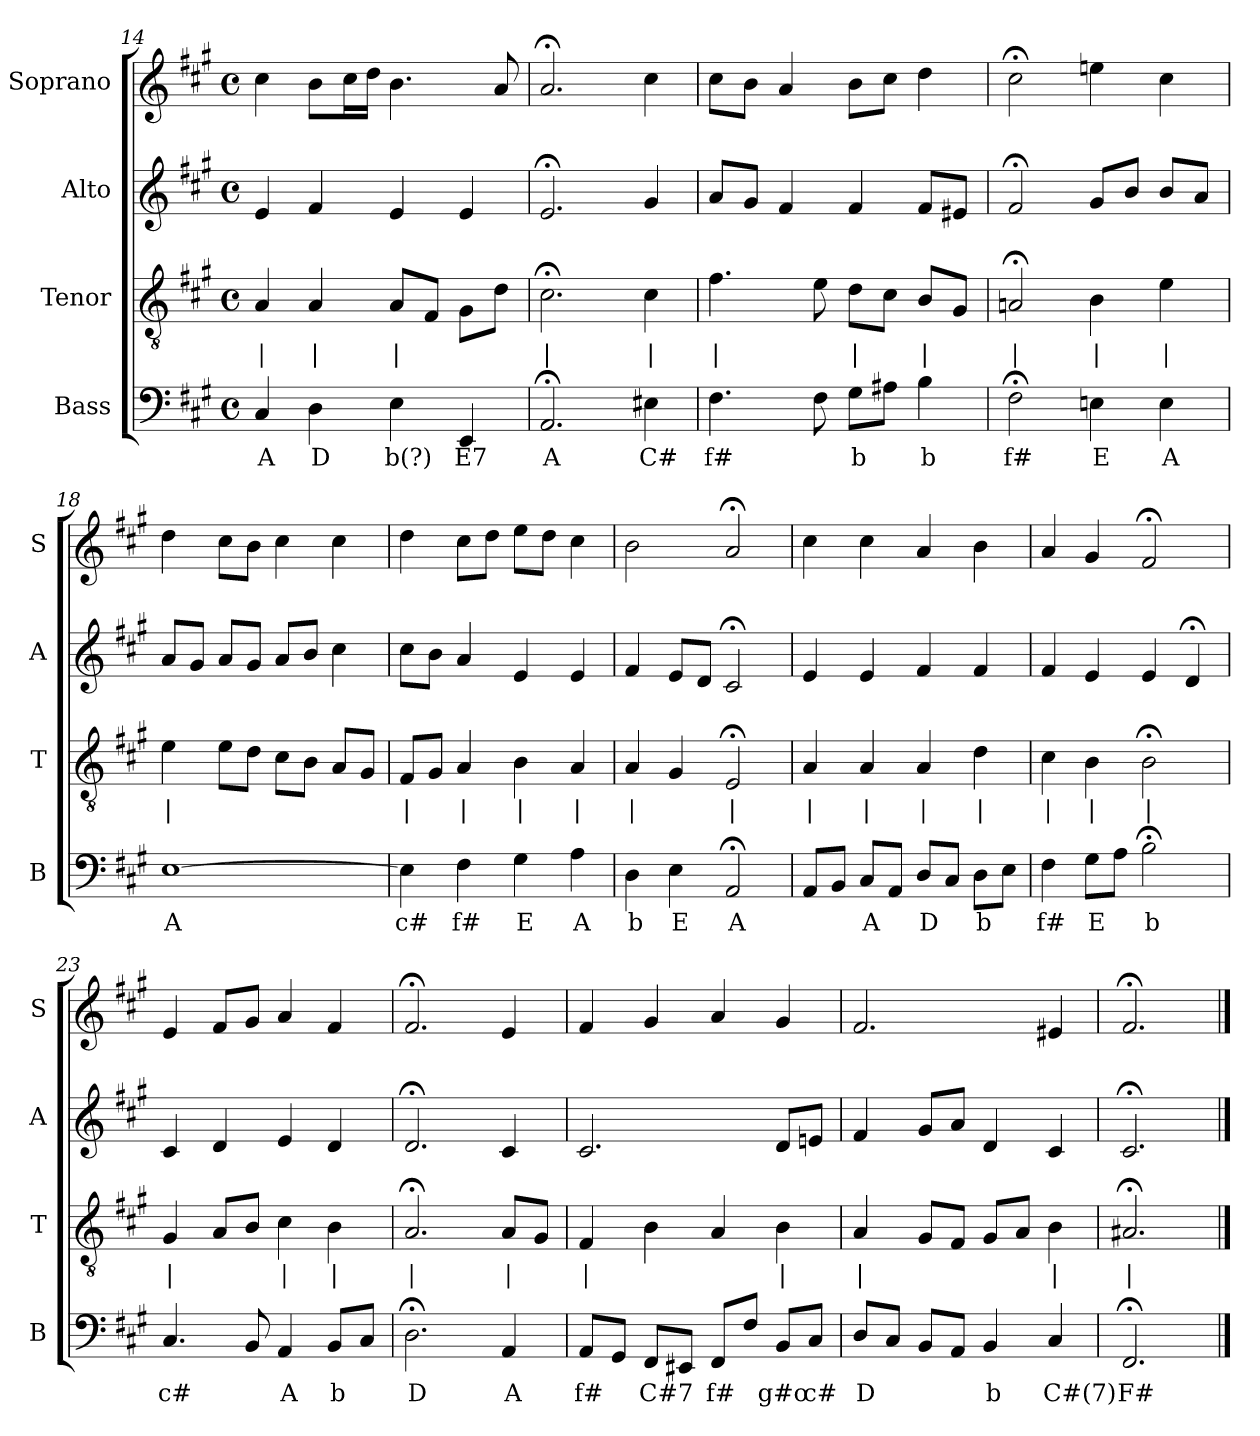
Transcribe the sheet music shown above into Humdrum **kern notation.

**kern	**text	**kern	**text	**kern	**kern
*part4	*part4	*part3	*part3	*part2	*part1
*staff4	*staff4	*staff3	*staff3	*staff2	*staff1
*I"Bass	*	*I"Tenor	*	*I"Alto	*I"Soprano
*I'B	*	*I'T	*	*I'A	*I'S
*clefF4	*	*clefGv2	*	*clefG2	*clefG2
*k[f#c#g#]	*	*k[f#c#g#]	*	*k[f#c#g#]	*k[f#c#g#]
*f#:	*	*f#:	*	*f#:	*f#:
*M4/4	*	*M4/4	*	*M4/4	*M4/4
*met(c)	*	*met(c)	*	*met(c)	*met(c)
=14	=14	=14	=14	=14	=14
4C#	A	4A	|	4e	4cc#
4D	D	4A	|	4f#	8bL
.	.	.	.	.	16cc#L
.	.	.	.	.	16ddJJ
4E	b(?)	8AL	|	4e	4.b
.	.	8F#J	.	.	.
4EE	E7	8G#L	.	4e	.
.	.	8dJ	.	.	8a
=15	=15	=15	=15	=15	=15
2.AA;<	A	2.c#;<	|	2.e;<	2.a;<
4E#X	C#	4c#	|	4g#	4cc#
=16	=16	=16	=16	=16	=16
4.F#	f#	4.f#	|	8aL	8cc#L
.	.	.	.	8g#J	8bJ
.	.	.	.	4f#	4a
8F#	.	8e	.	.	.
8G#L	b	8dL	|	4f#	8bL
8A#XJ	.	8c#J	.	.	8cc#J
4B	b	8BL	|	8f#L	4dd
.	.	8G#J	.	8e#XJ	.
=17	=17	=17	=17	=17	=17
2F#;<	f#	2An;<	|	2f#;<	2cc#;<
4En	E	4B	|	8g#L	4een
.	.	.	.	8bJ	.
4E	A	4e	|	8bL	4cc#
.	.	.	.	8aJ	.
=18	=18	=18	=18	=18	=18
[1E	A	4e	|	8aL	4dd
.	.	.	.	8g#J	.
.	.	8eL	.	8aL	8cc#L
.	.	8dJ	.	8g#J	8bJ
.	.	8c#L	.	8aL	4cc#
.	.	8BJ	.	8bJ	.
.	.	8AL	.	4cc#	4cc#
.	.	8G#J	.	.	.
=19	=19	=19	=19	=19	=19
4E]	c#	8F#L	|	8cc#L	4dd
.	.	8G#J	.	8bJ	.
4F#	f#	4A	|	4a	8cc#L
.	.	.	.	.	8ddJ
4G#	E	4B	|	4e	8eeL
.	.	.	.	.	8ddJ
4A	A	4A	|	4e	4cc#
=20	=20	=20	=20	=20	=20
4D	b	4A	|	4f#	2b
4E	E	4G#	.	8eL	.
.	.	.	.	8dJ	.
2AA;<	A	2E;<	|	2c#;<	2a;<
=21	=21	=21	=21	=21	=21
8AAL	.	4A	|	4e	4cc#
8BBJ	.	.	.	.	.
8C#L	A	4A	|	4e	4cc#
8AAJ	.	.	.	.	.
8DL	D	4A	|	4f#	4a
8C#J	.	.	.	.	.
8DL	b	4d	|	4f#	4b
8EJ	.	.	.	.	.
=22	=22	=22	=22	=22	=22
4F#	f#	4c#	|	4f#	4a
8G#L	E	4B	|	4e	4g#
8AJ	.	.	.	.	.
2B;<	b	2B;<	|	4e	2f#;<
.	.	.	.	4d;<	.
=23	=23	=23	=23	=23	=23
4.C#	c#	4G#	|	4c#	4e
.	.	8AL	.	4d	8f#L
8BB	.	8BJ	.	.	8g#J
4AA	A	4c#	|	4e	4a
8BBL	b	4B	|	4d	4f#
8C#J	.	.	.	.	.
=24	=24	=24	=24	=24	=24
2.D;<	D	2.A;<	|	2.d;<	2.f#;<
4AA	A	8AL	|	4c#	4e
.	.	8G#J	.	.	.
=25	=25	=25	=25	=25	=25
8AAL	f#	4F#	|	2.c#	4f#
8GG#J	.	.	.	.	.
8FF#L	C#7	4B	.	.	4g#
8EE#XJ	.	.	.	.	.
8FF#L	f#	4A	.	.	4a
8F#J	.	.	.	.	.
8BBL	g#o	4B	|	8dL	4g#
8C#J	c#	.	.	8enJ	.
=26	=26	=26	=26	=26	=26
8DL	D	4A	|	4f#	2.f#
8C#J	.	.	.	.	.
8BBL	.	8G#L	.	8g#L	.
8AAJ	.	8F#J	.	8aJ	.
4BB	b	8G#L	.	4d	.
.	.	8AJ	.	.	.
4C#	C#(7)	4B	|	4c#	4e#X
=27	=27	=27	=27	=27	=27
2.FF#;<	F#	2.A#X;<	|	2.c#;<	2.f#;<
==	==	==	==	==	==
*-	*-	*-	*-	*-	*-
